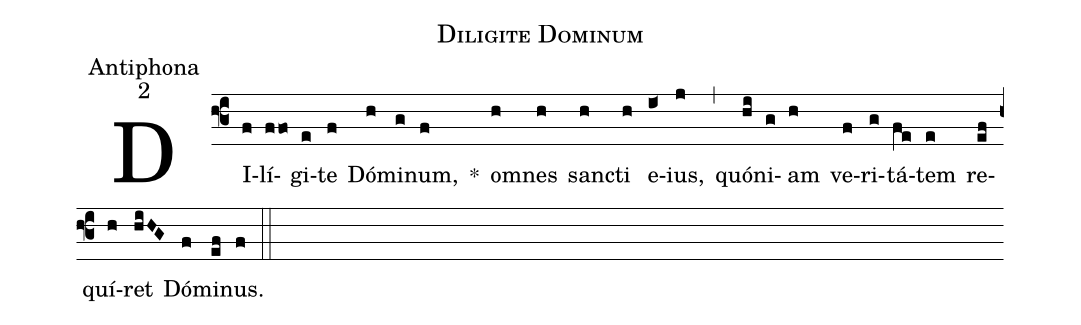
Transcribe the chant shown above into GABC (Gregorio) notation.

name:Diligite Dominum;
office-part:Antiphona;
mode:2;
%%
(f3)
DI(f)lí(ffo)gi(e)te(f) Dó(h)mi(g)num,(f) *()
om(h)nes(h) san(h)cti(h) e(i<)ius,(j) (,)
quó(hi)ni(g)am(h) ve(f)ri(g)tá(fe)tem(e) re(ef)quí(h)ret(hiHG) Dó(f)mi(ef)nus.(f) (::)
